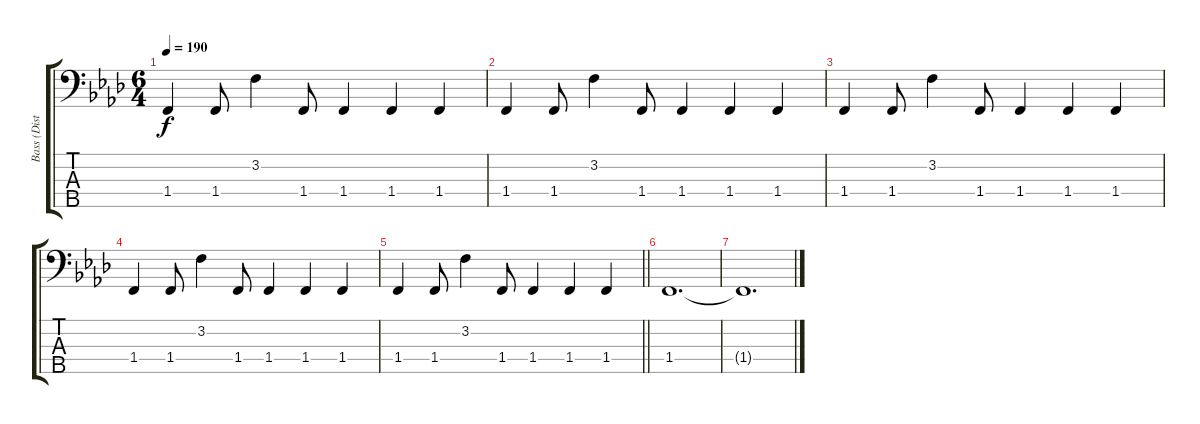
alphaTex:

\track ("Bass (Dist.)" "Bass (Dist") {instrument distortionguitar}
\staff {score tabs}
\tuning (G2 D2 A1 E1 B0) {hide}
\ts (6 4)
\tempo 190
\clef f4
\ks fminor
1.4.4{dy f} 1.4.8 3.2.4 1.4.8 1.4.4 1.4.4 1.4.4 |
1.4.4 1.4.8 3.2.4 1.4.8 1.4.4 1.4.4 1.4.4 |
1.4.4 1.4.8 3.2.4 1.4.8 1.4.4 1.4.4 1.4.4 |
1.4.4 1.4.8 3.2.4 1.4.8 1.4.4 1.4.4 1.4.4 |
\barLineRight lightlight
1.4.4 1.4.8 3.2.4 1.4.8 1.4.4 1.4.4 1.4.4 |
1.4.1{d} |
1.4{t}.1{d}
